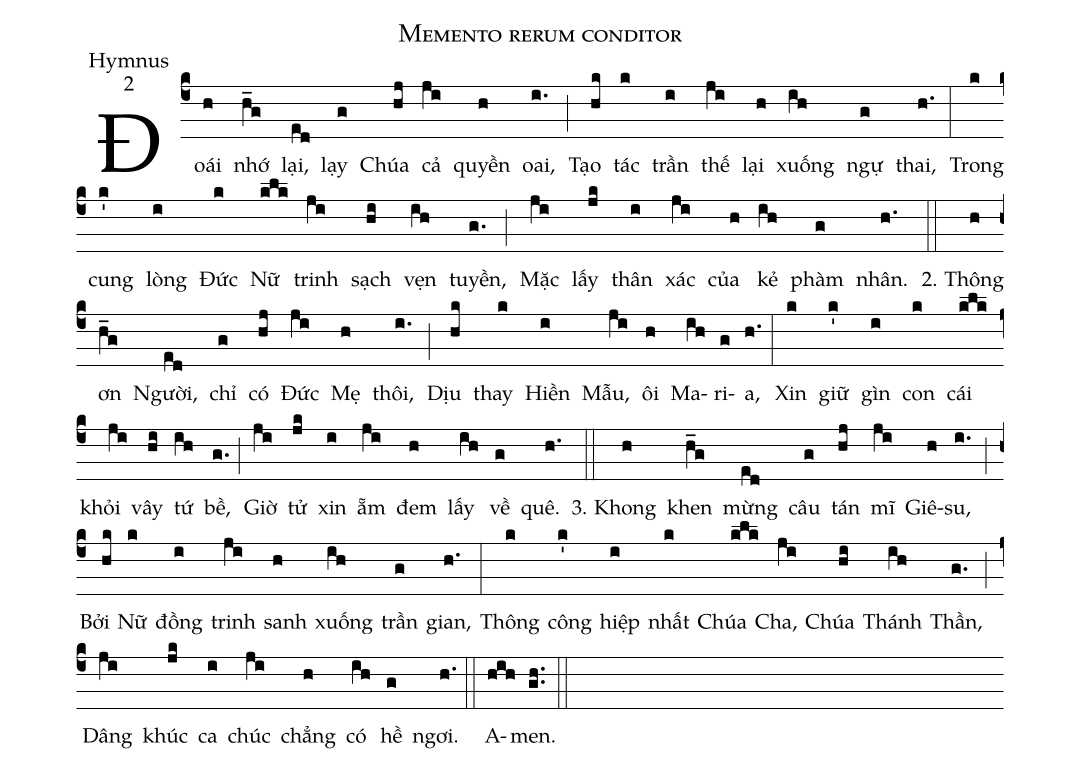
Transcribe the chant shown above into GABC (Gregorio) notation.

name:Memento rerum conditor;
office-part:Hymnus;
mode:2;
%%
(c4)Đoái(h) nhớ(h_g) lại,(ed) lạy(g) Chúa(hj) cả(ji) quyền(h) oai,(i.) (;)
Tạo(hk) tác(k) trần(i) thế(ji) lại(h) xuống(ih) ngự(g) thai,(h.) (:)
Trong(k) cung(k') lòng(i) Đức(k) Nữ(klk) trinh(ji) sạch(hi) vẹn(ih) tuyền,(g.) (;)
Mặc(ji) lấy(jk) thân(i) xác(ji) của(h) kẻ(ih) phàm(g) nhân.(h.) (::)
2. Thông(h) ơn(h_g) Người,(ed) chỉ(g) có(hj) Đức(ji) Mẹ(h) thôi,(i.) (;)
Dịu(hk) thay(k) Hiền(i) Mẫu,(ji) ôi(h)  Ma(ih)ri(g)a,(h.) (:)
Xin(k) giữ(k') gìn(i) con(k) cái(klk) khỏi(ji) vây(hi) tứ(ih) bề,(g.) (;)
Giờ(ji) tử(jk) xin(i) ẵm(ji) đem(h) lấy(ih) về(g) quê.(h.) (::)
3. Khong(h) khen(h_g) mừng(ed) câu(g) tán(hj) mĩ(ji) Giê(h)su,(i.) (;)
Bởi(hk) Nữ(k) đồng(i) trinh(ji) sanh(h) xuống(ih) trần(g) gian,(h.) (:)
Thông(k) công(k') hiệp(i) nhất(k) Chúa(klk) Cha,(ji) Chúa(hi) Thánh(ih) Thần,(g.) (;)
Dâng(ji) khúc(jk) ca(i) chúc(ji) chẳng(h) có(ih) hề(g) ngơi.(h.) (::)  A(hih)men.(g.h.) (::)
